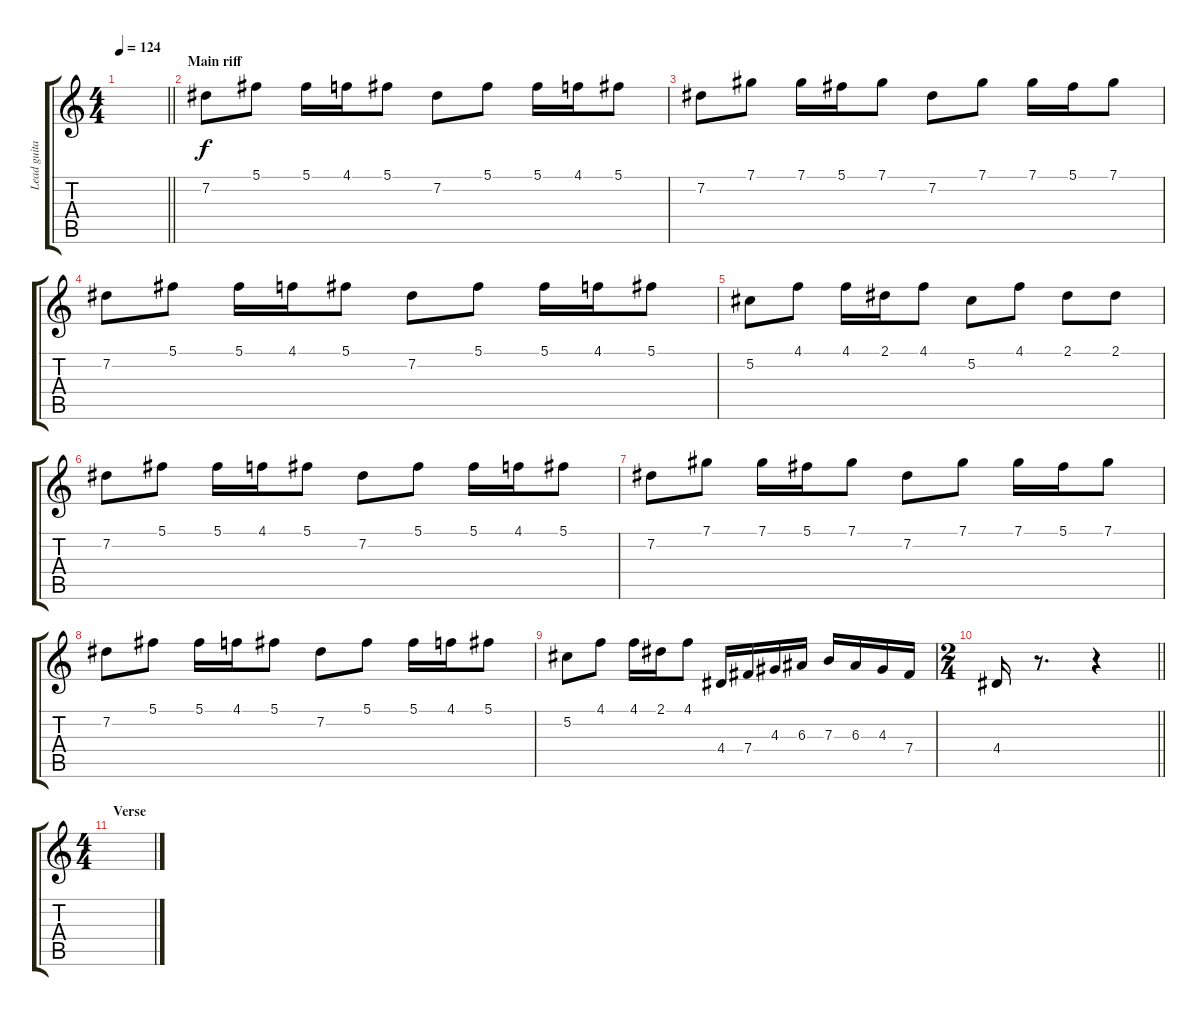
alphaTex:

\track ("Lead guitar/Others" "Lead guita") {instrument distortionguitar}
\staff {score tabs}
\tuning (Db4 Ab3 E3 B2 Gb2 Db2) {hide}
\ts (4 4)
\tempo 124
\clef g2
\barLineRight lightlight
\ks c
|
\section ("" "Main riff")
7.2.8{balance 8} 5.1.8 5.1.16 4.1.16 5.1.8 7.2.8 5.1.8 5.1.16 4.1.16 5.1.8 |
7.2.8 7.1.8 7.1.16 5.1.16 7.1.8 7.2.8 7.1.8 7.1.16 5.1.16 7.1.8 |
7.2.8 5.1.8 5.1.16 4.1.16 5.1.8 7.2.8 5.1.8 5.1.16 4.1.16 5.1.8 |
5.2.8 4.1.8 4.1.16 2.1.16 4.1.8 5.2.8 4.1.8 2.1.8 2.1.8 |
7.2.8 5.1.8 5.1.16 4.1.16 5.1.8 7.2.8 5.1.8 5.1.16 4.1.16 5.1.8 |
7.2.8 7.1.8 7.1.16 5.1.16 7.1.8 7.2.8 7.1.8 7.1.16 5.1.16 7.1.8 |
7.2.8 5.1.8 5.1.16 4.1.16 5.1.8 7.2.8 5.1.8 5.1.16 4.1.16 5.1.8 |
5.2.8 4.1.8 4.1.16 2.1.16 4.1.8 4.4.16{balance 0} 7.4.16 4.3.16 6.3.16 7.3.16 6.3.16 4.3.16 7.4.16 |
\ts (2 4)
\barLineRight lightlight
4.4.16 r.8{d} r.4 |
\ts (4 4)
\section ("" "Verse")
